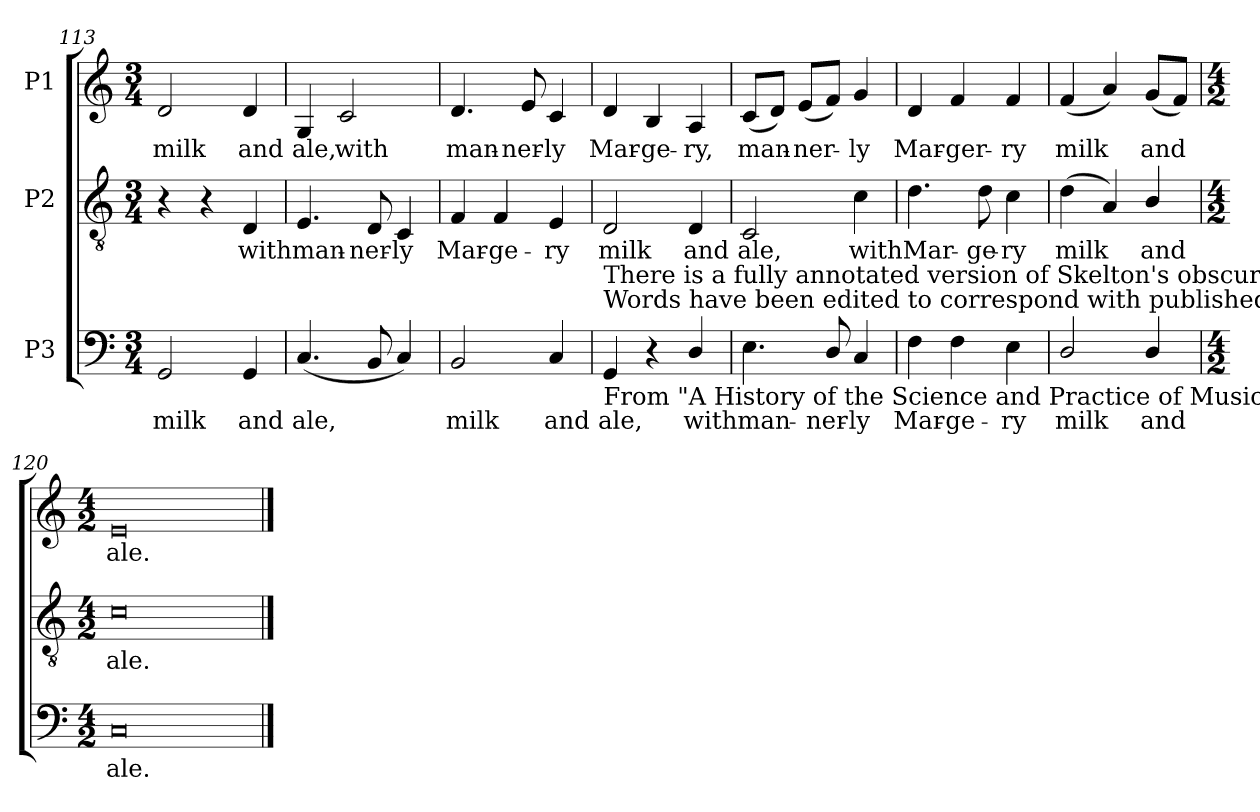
**kern	**text	**kern	**text	**kern	**text
*part3	*part3	*part2	*part2	*part1	*part1
*staff3	*staff3	*staff2	*staff2	*staff1	*staff1
*I"P3	*	*I"P2	*	*I"P1	*
*clefF4	*	*clefGv2	*	*clefG2	*
*	*	*ITrd7c12	*	*	*
*k[]	*	*k[]	*	*k[]	*
*C:	*	*C:	*	*C:	*
*M3/4	*	*M3/4	*	*M3/4	*
=113	=113	=113	=113	=113	=113
!	!LO:LY:b:color=#000000	!	!	!	!
!	!	!	!	!	!LO:LY:b:color=#000000
2GGi/	milk	4r	.	2di/	milk
.	.	4r	.	.	.
!	!LO:LY:b:color=#000000	!	!	!	!
!	!	!	!LO:LY:b:color=#000000	!	!
!	!	!	!	!	!LO:LY:b:color=#000000
4GGi/	and	4DDi/	with	4di/	and
=114	=114	=114	=114	=114	=114
!	!LO:LY:b:color=#000000	!	!	!	!
!	!	!	!LO:LY:b:color=#000000	!	!
!	!	!	!	!	!LO:LY:b:color=#000000
(4.Ci/	ale,	4.EEi/	man-	4Gi/	ale,
!	!	!	!	!	!LO:LY:b:color=#000000
.	.	.	.	2ci/	with
!	!	!	!LO:LY:b:color=#000000	!	!
8BBi/	.	8DDi/	-ner-	.	.
!	!	!	!LO:LY:b:color=#000000	!	!
4Ci/)	.	4CCi/	-ly	.	.
=115	=115	=115	=115	=115	=115
!	!LO:LY:b:color=#000000	!	!	!	!
!	!	!	!LO:LY:b:color=#000000	!	!
!	!	!	!	!	!LO:LY:b:color=#000000
2BBi/	milk	4FFi/	Mar-	4.di/	man-
!	!	!	!LO:LY:b:color=#000000	!	!
.	.	4FFi/	-ge-	.	.
!	!	!	!	!	!LO:LY:b:color=#000000
.	.	.	.	8ei/	-ner-
!	!LO:LY:b:color=#000000	!	!	!	!
!	!	!	!LO:LY:b:color=#000000	!	!
!	!	!	!	!	!LO:LY:b:color=#000000
4Ci/	and	4EEi/	-ry	4ci/	-ly
!!LO:LB:g=z
=116	=116	=116	=116	=116	=116
!	!LO:LY:b:color=#000000	!	!	!	!
!	!	!	!LO:LY:b:color=#000000	!	!
!LO:TX:b:t=From "A History of the Science and Practice of Music" by Sir John Hawkins. Page 368 in the 1853 edition.	!	!	!	!	!
!LO:TX:t=Words have been edited to correspond with published versions of Skelton's poem and spelling has been modernised.	!	!	!	!	!
!LO:TX:t=There is a fully annotated version of Skelton's obscure poem in Norton's Anthology of Poetry, 4th edition.	!	!	!	!	!
!	!	!	!	!	!LO:LY:b:color=#000000
4GGi/	ale,	2DDi/	milk	4di/	Mar-
!	!	!	!	!	!LO:LY:b:color=#000000
4r	.	.	.	4Bi/	-ge-
!	!LO:LY:b:color=#000000	!	!	!	!
!	!	!	!LO:LY:b:color=#000000	!	!
!	!	!	!	!	!LO:LY:b:color=#000000
4Di/	with	4DDi/	and	4Ai/	-ry,
=117	=117	=117	=117	=117	=117
!	!LO:LY:b:color=#000000	!	!	!	!
!	!	!	!LO:LY:b:color=#000000	!	!
!	!	!	!	!	!LO:LY:b:color=#000000
4.Ei\	man-	2CCi/	ale,	(8ci/L	man-
.	.	.	.	8di/J)	.
!	!	!	!	!	!LO:LY:b:color=#000000
.	.	.	.	(8ei/L	-ner-
!	!LO:LY:b:color=#000000	!	!	!	!
8Di/	-ner-	.	.	8fi/J)	.
!	!LO:LY:b:color=#000000	!	!	!	!
!	!	!	!LO:LY:b:color=#000000	!	!
!	!	!	!	!	!LO:LY:b:color=#000000
4Ci/	-ly	4Ci\	with	4gi/	-ly
=118	=118	=118	=118	=118	=118
!	!LO:LY:b:color=#000000	!	!	!	!
!	!	!	!LO:LY:b:color=#000000	!	!
!	!	!	!	!	!LO:LY:b:color=#000000
4Fi\	Mar-	4.Di\	Mar-	4di/	Mar-
!	!LO:LY:b:color=#000000	!	!	!	!
!	!	!	!	!	!LO:LY:b:color=#000000
4Fi\	-ge-	.	.	4fi/	-ger-
!	!	!	!LO:LY:b:color=#000000	!	!
.	.	8Di\	-ge-	.	.
!	!LO:LY:b:color=#000000	!	!	!	!
!	!	!	!LO:LY:b:color=#000000	!	!
!	!	!	!	!	!LO:LY:b:color=#000000
4Ei\	-ry	4Ci\	-ry	4fi/	-ry
=119	=119	=119	=119	=119	=119
!	!LO:LY:b:color=#000000	!	!	!	!
!	!	!	!LO:LY:b:color=#000000	!	!
!	!	!	!	!	!LO:LY:b:color=#000000
2Di/	milk	(4Di\	milk	(4fi/	milk
.	.	4AAi/)	.	4ai/)	.
!	!LO:LY:b:color=#000000	!	!	!	!
!	!	!	!LO:LY:b:color=#000000	!	!
!	!	!	!	!	!LO:LY:b:color=#000000
4Di/	and	4BBi/	and	(8gi/L	and
.	.	.	.	8fi/J)	.
=120	=120	=120	=120	=120	=120
*M4/2	*	*M4/2	*	*M4/2	*
!	!LO:LY:b:color=#000000	!	!	!	!
!	!	!	!LO:LY:b:color=#000000	!	!
!	!	!	!	!	!LO:LY:b:color=#000000
0Ci	ale.	0Ci	ale.	0ei	ale.
==	==	==	==	==	==
*-	*-	*-	*-	*-	*-
